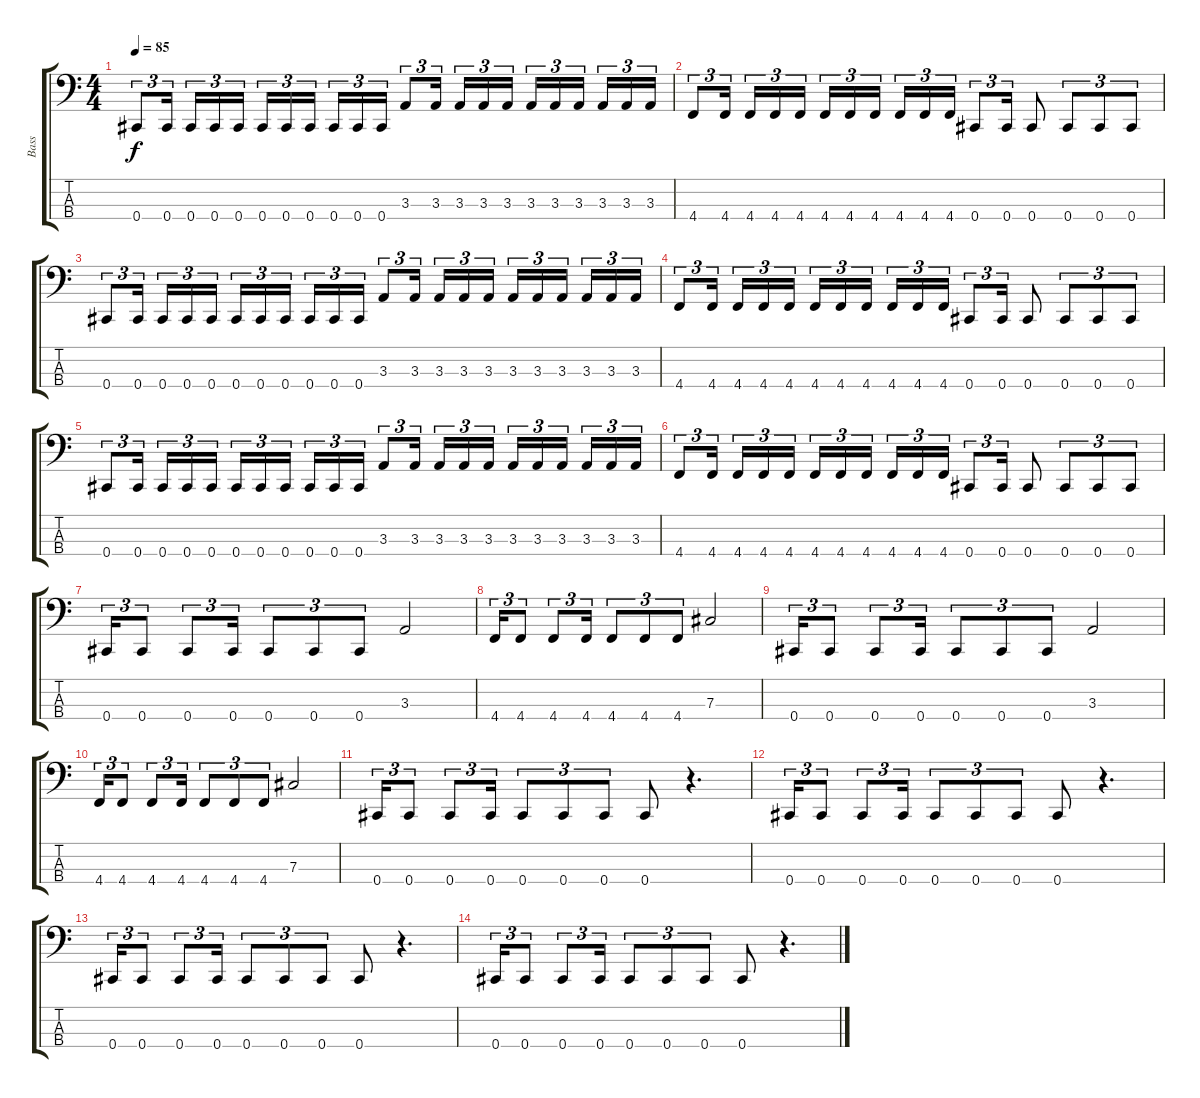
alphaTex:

\track ("Bass" "Bass") {instrument electricbasspick}
\staff {score tabs}
\tuning (E2 B1 Gb1 Db1) {hide}
\ts (4 4)
\tempo 85
\clef f4
\ks c
0.4.8{tu (3 2) dy f} 0.4.16{tu (3 2)} 0.4.16{tu (3 2)} 0.4.16{tu (3 2)} 0.4.16{tu (3 2)} 0.4.16{tu (3 2)} 0.4.16{tu (3 2)} 0.4.16{tu (3 2)} 0.4.16{tu (3 2)} 0.4.16{tu (3 2)} 0.4.16{tu (3 2)} 3.3.8{tu (3 2)} 3.3.16{tu (3 2)} 3.3.16{tu (3 2)} 3.3.16{tu (3 2)} 3.3.16{tu (3 2)} 3.3.16{tu (3 2)} 3.3.16{tu (3 2)} 3.3.16{tu (3 2)} 3.3.16{tu (3 2)} 3.3.16{tu (3 2)} 3.3.16{tu (3 2)} |
4.4.8{tu (3 2)} 4.4.16{tu (3 2)} 4.4.16{tu (3 2)} 4.4.16{tu (3 2)} 4.4.16{tu (3 2)} 4.4.16{tu (3 2)} 4.4.16{tu (3 2)} 4.4.16{tu (3 2)} 4.4.16{tu (3 2)} 4.4.16{tu (3 2)} 4.4.16{tu (3 2)} 0.4.8{tu (3 2)} 0.4.16{tu (3 2)} 0.4.8 0.4.8{tu (3 2)} 0.4.8{tu (3 2)} 0.4.8{tu (3 2)} |
0.4.8{tu (3 2)} 0.4.16{tu (3 2)} 0.4.16{tu (3 2)} 0.4.16{tu (3 2)} 0.4.16{tu (3 2)} 0.4.16{tu (3 2)} 0.4.16{tu (3 2)} 0.4.16{tu (3 2)} 0.4.16{tu (3 2)} 0.4.16{tu (3 2)} 0.4.16{tu (3 2)} 3.3.8{tu (3 2)} 3.3.16{tu (3 2)} 3.3.16{tu (3 2)} 3.3.16{tu (3 2)} 3.3.16{tu (3 2)} 3.3.16{tu (3 2)} 3.3.16{tu (3 2)} 3.3.16{tu (3 2)} 3.3.16{tu (3 2)} 3.3.16{tu (3 2)} 3.3.16{tu (3 2)} |
4.4.8{tu (3 2)} 4.4.16{tu (3 2)} 4.4.16{tu (3 2)} 4.4.16{tu (3 2)} 4.4.16{tu (3 2)} 4.4.16{tu (3 2)} 4.4.16{tu (3 2)} 4.4.16{tu (3 2)} 4.4.16{tu (3 2)} 4.4.16{tu (3 2)} 4.4.16{tu (3 2)} 0.4.8{tu (3 2)} 0.4.16{tu (3 2)} 0.4.8 0.4.8{tu (3 2)} 0.4.8{tu (3 2)} 0.4.8{tu (3 2)} |
0.4.8{tu (3 2)} 0.4.16{tu (3 2)} 0.4.16{tu (3 2)} 0.4.16{tu (3 2)} 0.4.16{tu (3 2)} 0.4.16{tu (3 2)} 0.4.16{tu (3 2)} 0.4.16{tu (3 2)} 0.4.16{tu (3 2)} 0.4.16{tu (3 2)} 0.4.16{tu (3 2)} 3.3.8{tu (3 2)} 3.3.16{tu (3 2)} 3.3.16{tu (3 2)} 3.3.16{tu (3 2)} 3.3.16{tu (3 2)} 3.3.16{tu (3 2)} 3.3.16{tu (3 2)} 3.3.16{tu (3 2)} 3.3.16{tu (3 2)} 3.3.16{tu (3 2)} 3.3.16{tu (3 2)} |
4.4.8{tu (3 2)} 4.4.16{tu (3 2)} 4.4.16{tu (3 2)} 4.4.16{tu (3 2)} 4.4.16{tu (3 2)} 4.4.16{tu (3 2)} 4.4.16{tu (3 2)} 4.4.16{tu (3 2)} 4.4.16{tu (3 2)} 4.4.16{tu (3 2)} 4.4.16{tu (3 2)} 0.4.8{tu (3 2)} 0.4.16{tu (3 2)} 0.4.8 0.4.8{tu (3 2)} 0.4.8{tu (3 2)} 0.4.8{tu (3 2)} |
0.4.16{tu (3 2)} 0.4.8{tu (3 2)} 0.4.8{tu (3 2)} 0.4.16{tu (3 2)} 0.4.8{tu (3 2)} 0.4.8{tu (3 2)} 0.4.8{tu (3 2)} 3.3.2 |
4.4.16{tu (3 2)} 4.4.8{tu (3 2)} 4.4.8{tu (3 2)} 4.4.16{tu (3 2)} 4.4.8{tu (3 2)} 4.4.8{tu (3 2)} 4.4.8{tu (3 2)} 7.3.2 |
0.4.16{tu (3 2)} 0.4.8{tu (3 2)} 0.4.8{tu (3 2)} 0.4.16{tu (3 2)} 0.4.8{tu (3 2)} 0.4.8{tu (3 2)} 0.4.8{tu (3 2)} 3.3.2 |
4.4.16{tu (3 2)} 4.4.8{tu (3 2)} 4.4.8{tu (3 2)} 4.4.16{tu (3 2)} 4.4.8{tu (3 2)} 4.4.8{tu (3 2)} 4.4.8{tu (3 2)} 7.3.2 |
0.4.16{tu (3 2)} 0.4.8{tu (3 2)} 0.4.8{tu (3 2)} 0.4.16{tu (3 2)} 0.4.8{tu (3 2)} 0.4.8{tu (3 2)} 0.4.8{tu (3 2)} 0.4.8 r.4{d} |
0.4.16{tu (3 2)} 0.4.8{tu (3 2)} 0.4.8{tu (3 2)} 0.4.16{tu (3 2)} 0.4.8{tu (3 2)} 0.4.8{tu (3 2)} 0.4.8{tu (3 2)} 0.4.8 r.4{d} |
0.4.16{tu (3 2)} 0.4.8{tu (3 2)} 0.4.8{tu (3 2)} 0.4.16{tu (3 2)} 0.4.8{tu (3 2)} 0.4.8{tu (3 2)} 0.4.8{tu (3 2)} 0.4.8 r.4{d} |
0.4.16{tu (3 2)} 0.4.8{tu (3 2)} 0.4.8{tu (3 2)} 0.4.16{tu (3 2)} 0.4.8{tu (3 2)} 0.4.8{tu (3 2)} 0.4.8{tu (3 2)} 0.4.8 r.4{d}
